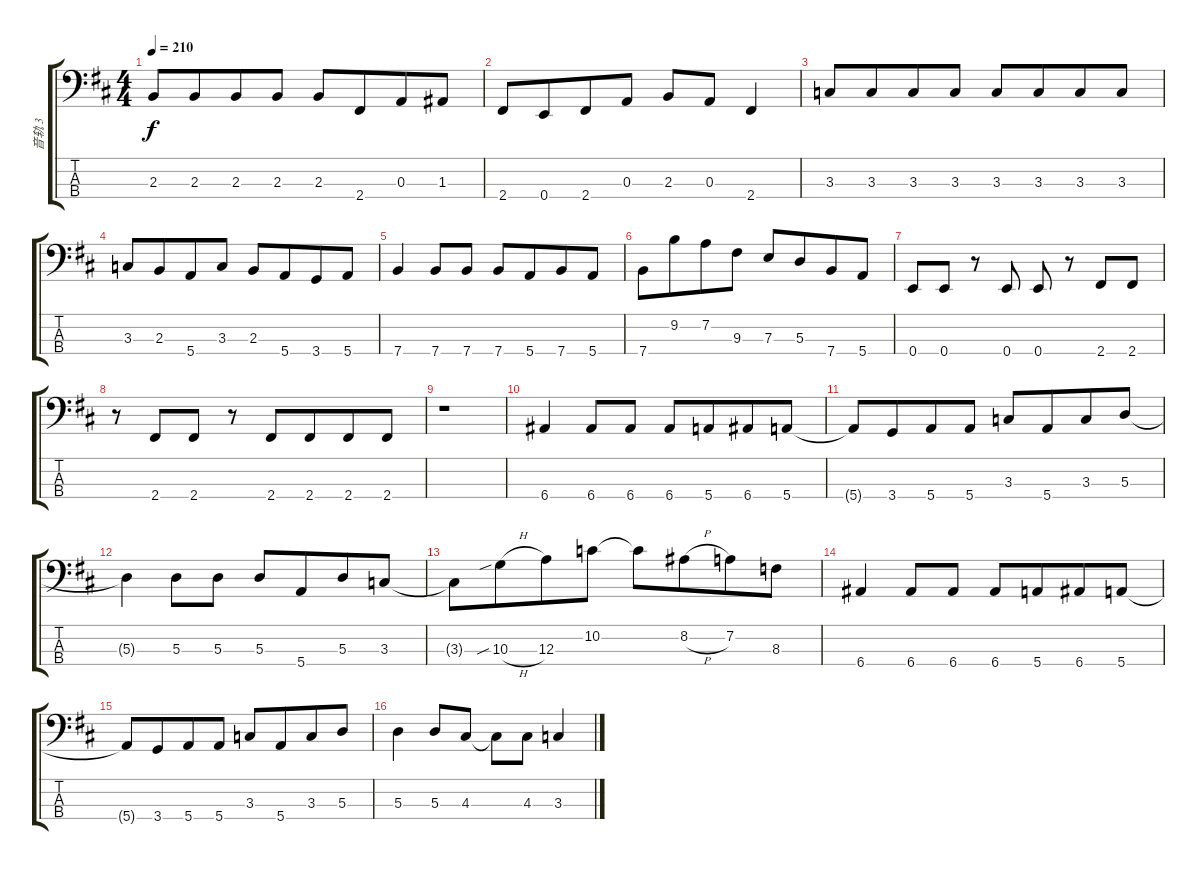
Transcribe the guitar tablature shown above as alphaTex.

\track ("音轨 3" "音轨 3") {instrument electricbassfinger}
\staff {score tabs}
\tuning (G2 D2 A1 E1) {hide}
\ts (4 4)
\tempo 210
\clef f4
\ks d
2.3.8{dy f} 2.3.8{beam merge} 2.3.8 2.3.8 2.3.8 2.4.8{beam merge} 0.3.8 1.3.8 |
2.4.8 0.4.8{beam merge} 2.4.8 0.3.8 2.3.8 0.3.8 2.4.4 |
3.3.8 3.3.8{beam merge} 3.3.8 3.3.8 3.3.8 3.3.8{beam merge} 3.3.8 3.3.8 |
3.3.8 2.3.8{beam merge} 5.4.8 3.3.8 2.3.8 5.4.8{beam merge} 3.4.8 5.4.8 |
7.4.4 7.4.8 7.4.8 7.4.8 5.4.8{beam merge} 7.4.8 5.4.8 |
7.4.8 9.2.8{beam merge} 7.2.8 9.3.8 7.3.8 5.3.8{beam merge} 7.4.8 5.4.8 |
0.4.8 0.4.8 r.8 0.4.8 0.4.8 r.8 2.4.8 2.4.8 |
r.8 2.4.8{beam merge} 2.4.8 r.8 2.4.8 2.4.8{beam merge} 2.4.8 2.4.8 |
r.1 |
6.4.4 6.4.8 6.4.8 6.4.8 5.4.8{beam merge} 6.4.8 5.4.8 |
5.4{t}.8 3.4.8{beam merge} 5.4.8 5.4.8 3.3.8 5.4.8{beam merge} 3.3.8 5.3.8 |
5.3{t}.4 5.3.8 5.3.8 5.3.8 5.4.8{beam merge} 5.3.8 3.3.8 |
3.3{t}.8 10.3{sib h}.8{beam merge} 12.3.8 10.2.8 10.2{t}.8 8.2{h}.8{beam merge} 7.2.8 8.3.8 |
6.4.4 6.4.8 6.4.8 6.4.8 5.4.8{beam merge} 6.4.8 5.4.8 |
5.4{t}.8 3.4.8{beam merge} 5.4.8 5.4.8 3.3.8 5.4.8{beam merge} 3.3.8 5.3.8 |
5.3.4 5.3.8 4.3.8 4.3{t}.8{beam Down} 4.3.8{beam Down} 3.3.4
